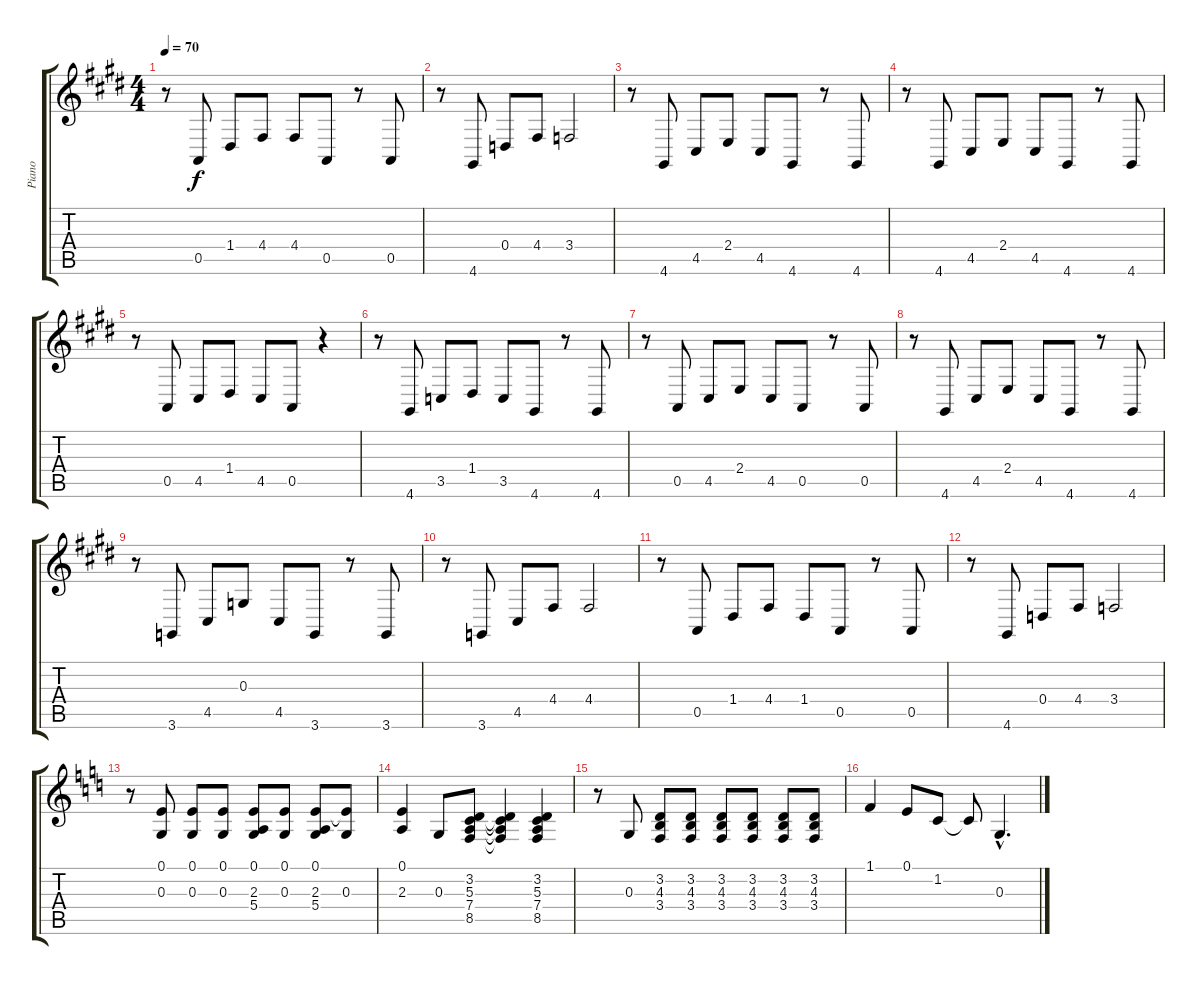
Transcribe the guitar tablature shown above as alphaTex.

\track ("Piano" "Piano") {instrument electricpiano1}
\staff {score tabs}
\tuning (E4 B3 G3 D3 A2 E2) {hide}
\ts (4 4)
\tempo 70
\clef g2
\ks e
r.8{dy f} 0.5.8 1.4.8 4.4.8 4.4.8 0.5.8 r.8 0.5.8 |
r.8 4.6.8 0.4.8 4.4.8 3.4.2 |
r.8 4.6.8 4.5.8 2.4.8 4.5.8 4.6.8 r.8 4.6.8 |
r.8 4.6.8 4.5.8 2.4.8 4.5.8 4.6.8 r.8 4.6.8 |
r.8 0.5.8 4.5.8 1.4.8 4.5.8 0.5.8 r.4 |
r.8 4.6.8 3.5.8 1.4.8 3.5.8 4.6.8 r.8 4.6.8 |
r.8 0.5.8 4.5.8 2.4.8 4.5.8 0.5.8 r.8 0.5.8 |
r.8 4.6.8 4.5.8 2.4.8 4.5.8 4.6.8 r.8 4.6.8 |
r.8 3.6.8 4.5.8 0.3.8 4.5.8 3.6.8 r.8 3.6.8 |
r.8 3.6.8 4.5.8 4.4.8 4.4.2 |
r.8 0.5.8 1.4.8 4.4.8 1.4.8 0.5.8 r.8 0.5.8 |
r.8 4.6.8 0.4.8 4.4.8 3.4.2 |
\ks c
r.8 (0.1 0.3).8 (0.1 0.3).8 (0.1 0.3).8 (0.1 2.3 5.4).8 (0.1 0.3).8 (0.1 2.3 5.4).8 (0.1{t} 0.3).8 |
(0.1 2.3).4 0.3.8 (3.2 5.3 7.4 8.5).8 (3.2{t} 5.3{t} 7.4{t} 8.5{t}).4 (3.2 5.3 7.4 8.5).4 |
r.8 0.3.8 (3.2 4.3 3.4).8 (3.2 4.3 3.4).8 (3.2 4.3 3.4).8 (3.2 4.3 3.4).8 (3.2 4.3 3.4).8 (3.2 4.3 3.4).8 |
1.1.4 0.1.8 1.2.8 1.2{t}.8 0.3{hac}.4{d}
